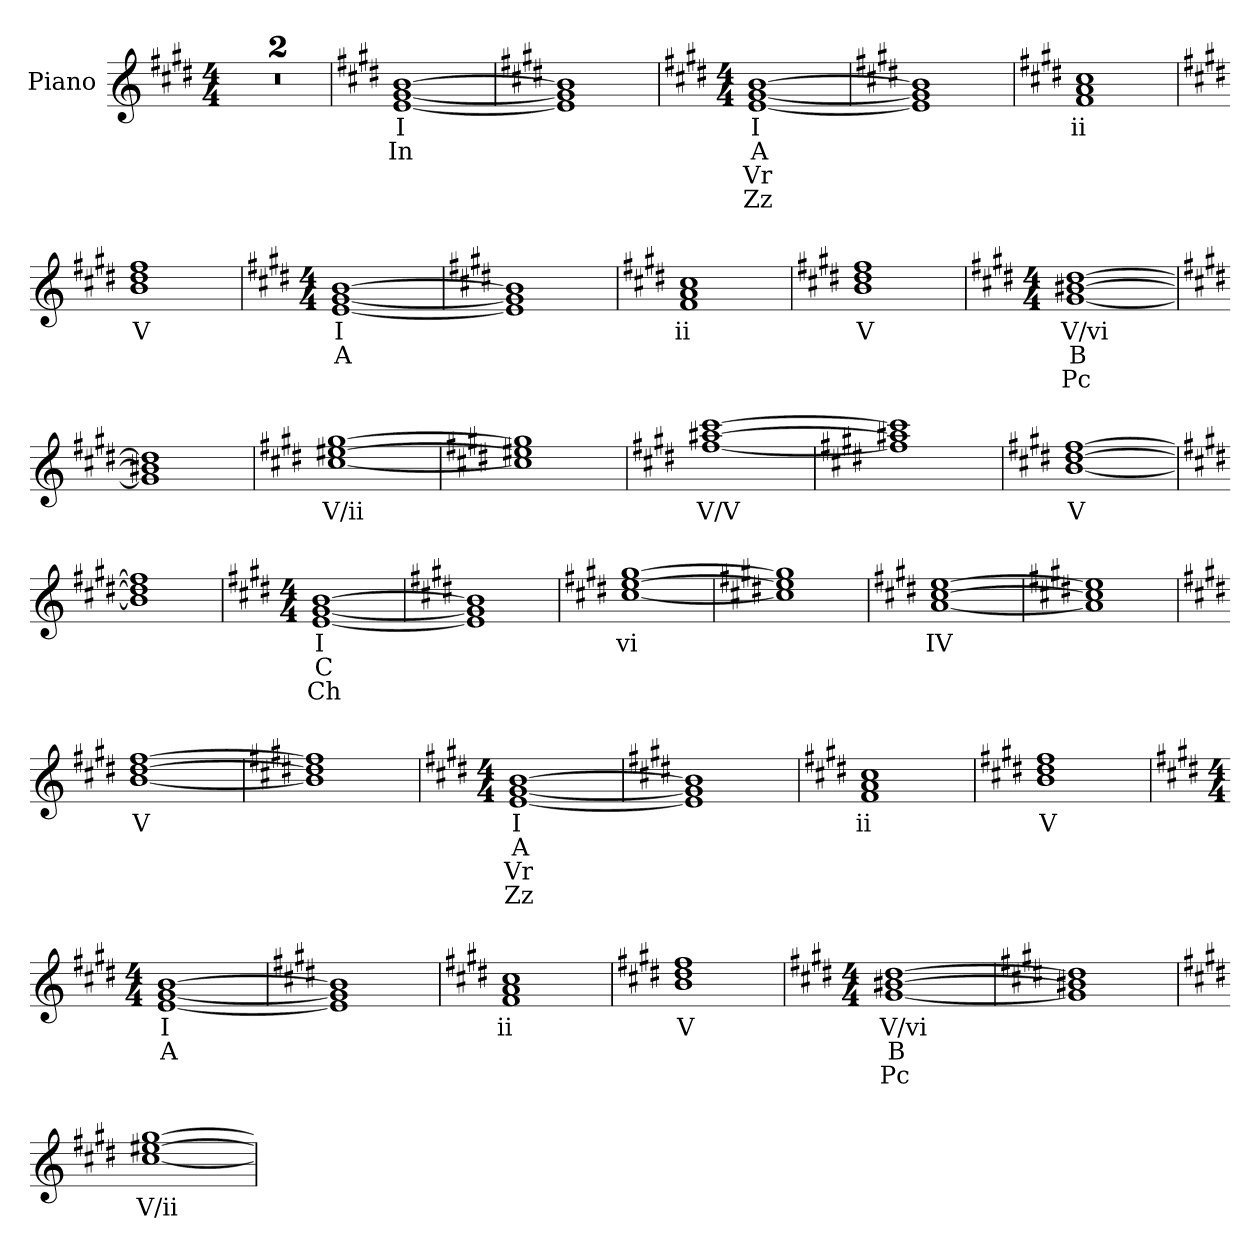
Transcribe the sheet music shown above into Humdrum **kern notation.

**kern	**text	**text	**text	**text
*part1	*part1	*part1	*part1	*part1
*staff1	*staff1	*staff1	*staff1	*staff1
*I"Piano	*	*	*	*
*I'Pno	*	*	*	*
*k[f#c#g#d#]	*	*	*	*
*E:	*	*	*	*
*M4/4	*	*	*	*
=	=	=	=	=
1r	.	.	.	.
=	=	=	=	=
*k[f#c#g#d#]	*	*	*	*
*E:	*	*	*	*
*M4/4	*	*	*	*
1r	.	.	.	.
=	=	=	=	=
*k[f#c#g#d#]	*	*	*	*
*E:	*	*	*	*
[1e [1g# [1b	I	In	.	.
=	=	=	=	=
*k[f#c#g#d#]	*	*	*	*
*E:	*	*	*	*
1e] 1g#] 1b]	.	.	.	.
=	=	=	=	=
*k[f#c#g#d#]	*	*	*	*
*E:	*	*	*	*
*M4/4	*	*	*	*
[1e [1g# [1b	I	A	Vr	Zz
=	=	=	=	=
*k[f#c#g#d#]	*	*	*	*
*E:	*	*	*	*
1e] 1g#] 1b]	.	.	.	.
=	=	=	=	=
*k[f#c#g#d#]	*	*	*	*
*E:	*	*	*	*
1f# 1a 1cc#	ii	.	.	.
=	=	=	=	=
*k[f#c#g#d#]	*	*	*	*
*E:	*	*	*	*
1b 1dd# 1ff#	V	.	.	.
=	=	=	=	=
*k[f#c#g#d#]	*	*	*	*
*E:	*	*	*	*
*M4/4	*	*	*	*
[1e [1g# [1b	I	A	.	.
=	=	=	=	=
*k[f#c#g#d#]	*	*	*	*
*E:	*	*	*	*
1e] 1g#] 1b]	.	.	.	.
=	=	=	=	=
*k[f#c#g#d#]	*	*	*	*
*E:	*	*	*	*
1f# 1a 1cc#	ii	.	.	.
=	=	=	=	=
*k[f#c#g#d#]	*	*	*	*
*E:	*	*	*	*
1b 1dd# 1ff#	V	.	.	.
=	=	=	=	=
*k[f#c#g#d#]	*	*	*	*
*E:	*	*	*	*
*M4/4	*	*	*	*
[1g# [1b#X [1dd#	V/vi	B	Pc	.
=	=	=	=	=
*k[f#c#g#d#]	*	*	*	*
*E:	*	*	*	*
1g#] 1b#X] 1dd#]	.	.	.	.
=	=	=	=	=
*k[f#c#g#d#]	*	*	*	*
*E:	*	*	*	*
[1cc# [1ee#X [1gg#	V/ii	.	.	.
=	=	=	=	=
*k[f#c#g#d#]	*	*	*	*
*E:	*	*	*	*
1cc#] 1ee#X] 1gg#]	.	.	.	.
=	=	=	=	=
*k[f#c#g#d#]	*	*	*	*
*E:	*	*	*	*
[1ff# [1aa#X [1ccc#	V/V	.	.	.
=	=	=	=	=
*k[f#c#g#d#]	*	*	*	*
*E:	*	*	*	*
1ff#] 1aa#X] 1ccc#]	.	.	.	.
=	=	=	=	=
*k[f#c#g#d#]	*	*	*	*
*E:	*	*	*	*
[1b [1dd# [1ff#	V	.	.	.
=	=	=	=	=
*k[f#c#g#d#]	*	*	*	*
*E:	*	*	*	*
1b] 1dd#] 1ff#]	.	.	.	.
=	=	=	=	=
*k[f#c#g#d#]	*	*	*	*
*E:	*	*	*	*
*M4/4	*	*	*	*
[1e [1g# [1b	I	C	Ch	.
=	=	=	=	=
*k[f#c#g#d#]	*	*	*	*
*E:	*	*	*	*
1e] 1g#] 1b]	.	.	.	.
=	=	=	=	=
*k[f#c#g#d#]	*	*	*	*
*E:	*	*	*	*
[1cc# [1ee [1gg#	vi	.	.	.
=	=	=	=	=
*k[f#c#g#d#]	*	*	*	*
*E:	*	*	*	*
1cc#] 1ee] 1gg#]	.	.	.	.
=	=	=	=	=
*k[f#c#g#d#]	*	*	*	*
*E:	*	*	*	*
[1a [1cc# [1ee	IV	.	.	.
=	=	=	=	=
*k[f#c#g#d#]	*	*	*	*
*E:	*	*	*	*
1a] 1cc#] 1ee]	.	.	.	.
=	=	=	=	=
*k[f#c#g#d#]	*	*	*	*
*E:	*	*	*	*
[1b [1dd# [1ff#	V	.	.	.
=	=	=	=	=
*k[f#c#g#d#]	*	*	*	*
*E:	*	*	*	*
1b] 1dd#] 1ff#]	.	.	.	.
=	=	=	=	=
*k[f#c#g#d#]	*	*	*	*
*E:	*	*	*	*
*M4/4	*	*	*	*
[1e [1g# [1b	I	A	Vr	Zz
=	=	=	=	=
*k[f#c#g#d#]	*	*	*	*
*E:	*	*	*	*
1e] 1g#] 1b]	.	.	.	.
=	=	=	=	=
*k[f#c#g#d#]	*	*	*	*
*E:	*	*	*	*
1f# 1a 1cc#	ii	.	.	.
=	=	=	=	=
*k[f#c#g#d#]	*	*	*	*
*E:	*	*	*	*
1b 1dd# 1ff#	V	.	.	.
=	=	=	=	=
*k[f#c#g#d#]	*	*	*	*
*E:	*	*	*	*
*M4/4	*	*	*	*
[1e [1g# [1b	I	A	.	.
=	=	=	=	=
*k[f#c#g#d#]	*	*	*	*
*E:	*	*	*	*
1e] 1g#] 1b]	.	.	.	.
=	=	=	=	=
*k[f#c#g#d#]	*	*	*	*
*E:	*	*	*	*
1f# 1a 1cc#	ii	.	.	.
=	=	=	=	=
*k[f#c#g#d#]	*	*	*	*
*E:	*	*	*	*
1b 1dd# 1ff#	V	.	.	.
=	=	=	=	=
*k[f#c#g#d#]	*	*	*	*
*E:	*	*	*	*
*M4/4	*	*	*	*
[1g# [1b#X [1dd#	V/vi	B	Pc	.
=	=	=	=	=
*k[f#c#g#d#]	*	*	*	*
*E:	*	*	*	*
1g#] 1b#X] 1dd#]	.	.	.	.
=	=	=	=	=
*k[f#c#g#d#]	*	*	*	*
*E:	*	*	*	*
[1cc# [1ee#X [1gg#	V/ii	.	.	.
=	=	=	=	=
*-	*-	*-	*-	*-
